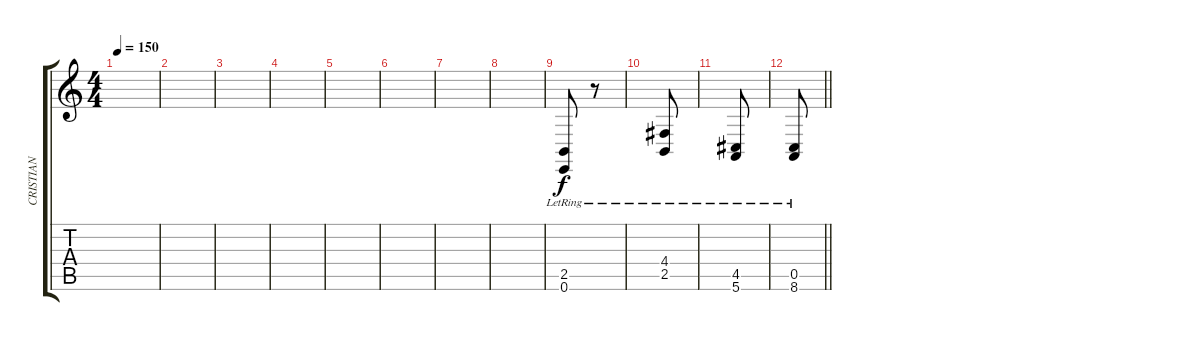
\track ("CRISTIAN" "CRISTIAN") {instrument electricgrandpiano}
\staff {score tabs}
\tuning (E4 B3 G3 D3 A2 E2) {hide}
\ts (4 4)
\tempo 150
\clef g2
\ks c
|
|
|
|
|
|
|
|
(2.5{lr} 0.6{lr}).8 r.8 |
(4.4{lr} 2.5{lr}).8 |
(4.5{lr} 5.6{lr}).8 |
\barLineRight lightlight
(0.5{lr} 8.6{lr}).8
